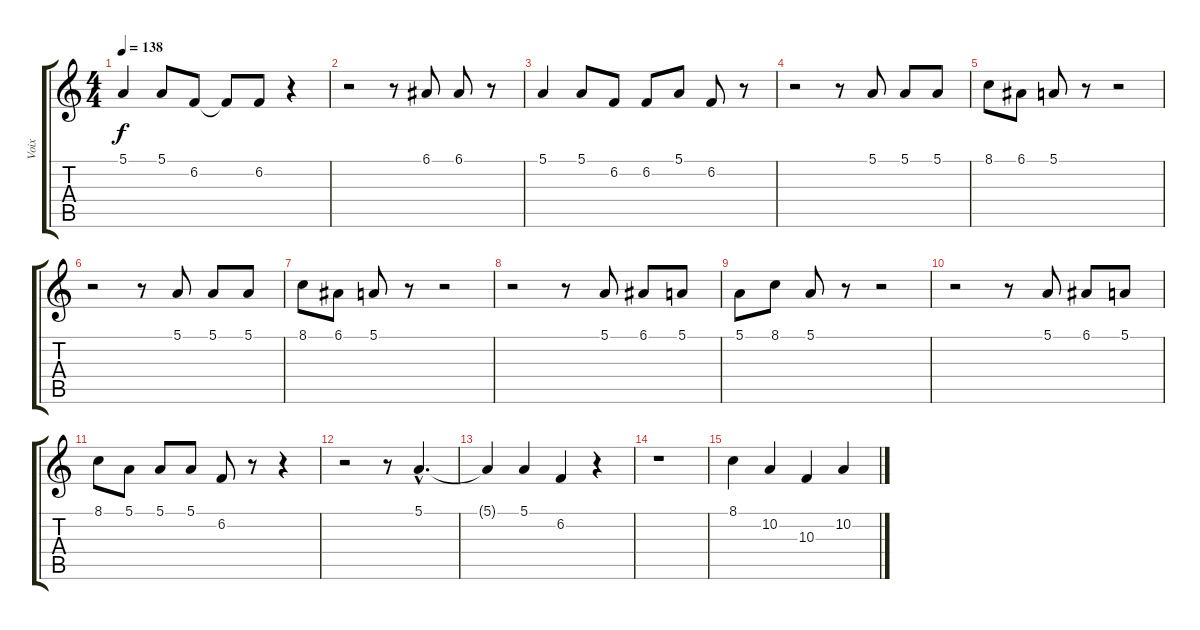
\track ("Voix" "Voix") {instrument accordion}
\staff {score tabs}
\tuning (E4 B3 G3 D3 A2 E2) {hide}
\ts (4 4)
\tempo 138
\clef g2
\ks c
5.1.4{dy f} 5.1.8 6.2.8 6.2{t}.8 6.2.8 r.4 |
r.2 r.8 6.1.8 6.1.8 r.8 |
5.1.4 5.1.8 6.2.8 6.2.8 5.1.8 6.2.8 r.8 |
r.2 r.8 5.1.8 5.1.8 5.1.8 |
8.1.8 6.1.8 5.1.8 r.8 r.2 |
r.2 r.8 5.1.8 5.1.8 5.1.8 |
8.1.8 6.1.8 5.1.8 r.8 r.2 |
r.2 r.8 5.1.8 6.1.8 5.1.8 |
5.1.8 8.1.8 5.1.8 r.8 r.2 |
r.2 r.8 5.1.8 6.1.8 5.1.8 |
8.1.8 5.1.8 5.1.8 5.1.8 6.2.8 r.8 r.4 |
r.2 r.8 5.1{hac}.4{d} |
5.1{t}.4 5.1.4 6.2.4 r.4 |
r.1 |
8.1.4 10.2.4 10.3.4 10.2.4
